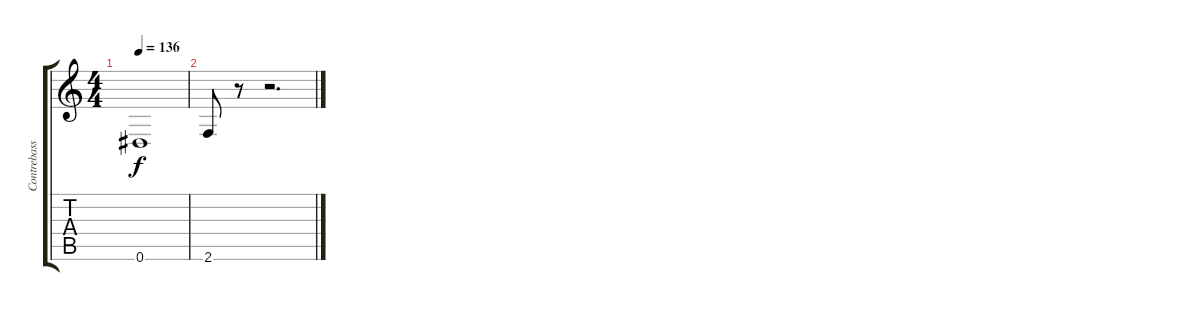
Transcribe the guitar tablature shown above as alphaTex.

\track ("Contrebasse" "Contrebass") {instrument contrabass}
\staff {score tabs}
\tuning (Eb4 Bb3 Gb3 Db3 Ab2 Eb2) {hide}
\ts (4 4)
\tempo 136
\clef g2
\ks c
0.6.1{dy f} |
2.6.8 r.8 r.2{d}
